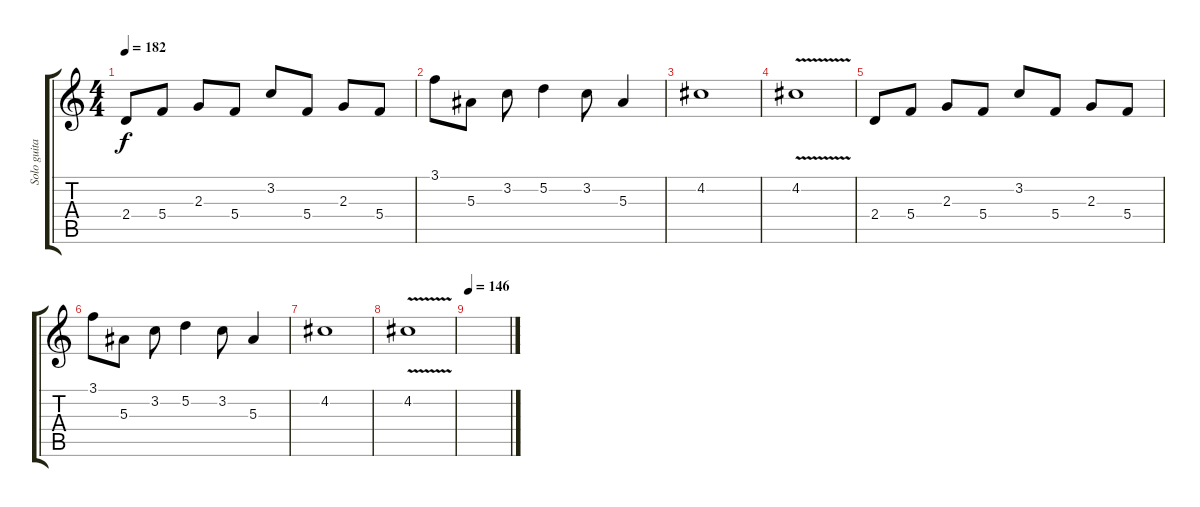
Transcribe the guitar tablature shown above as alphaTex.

\track ("Solo guitar 1" "Solo guita") {instrument distortionguitar}
\staff {score tabs}
\tuning (D4 A3 F3 C3 G2 D2) {hide}
\ts (4 4)
\tempo 182
\clef g2
\ks c
2.4.8{dy f} 5.4.8 2.3.8 5.4.8 3.2.8 5.4.8 2.3.8 5.4.8 |
3.1.8 5.3.8 3.2.8 5.2.4 3.2.8 5.3.4 |
4.2.1 |
4.2{v}.1 |
2.4.8 5.4.8 2.3.8 5.4.8 3.2.8 5.4.8 2.3.8 5.4.8 |
3.1.8 5.3.8 3.2.8 5.2.4 3.2.8 5.3.4 |
4.2.1 |
4.2{v}.1 |
\tempo 146
